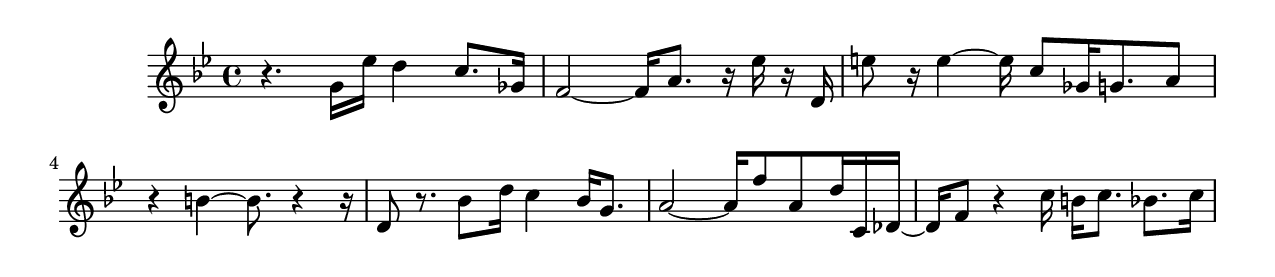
#(set-default-paper-size "letter")

<<

\new ChordNames {
    \set majorSevenSymbol = \markup { maj7 } 
    \set additionalPitchPrefix = #"add"
    \chordmode {
        s16*112
    }
}

\new Staff { 
    {
        \clef treble
        \key bes \major
        \time 4/4
        
        r4. g'16 ees''16 d''4 c''8. ges'16 | f'2~ f'16 a'8. r16 ees''16 r16 d'16 | e''8 r16 e''4~ e''16 c''8 ges'16 g'8. a'8 | r4 b'4~ b'8. r4~ r16 | d'8 r8. bes'8 d''16 c''4 bes'16 g'8. | a'2~ a'16 f''8 a'8 d''16 c'16 des'16~ | des'16 f'8 r4 c''16 b'16 c''8. bes'8. c''16
    }
}

>>

\version "2.18.2"